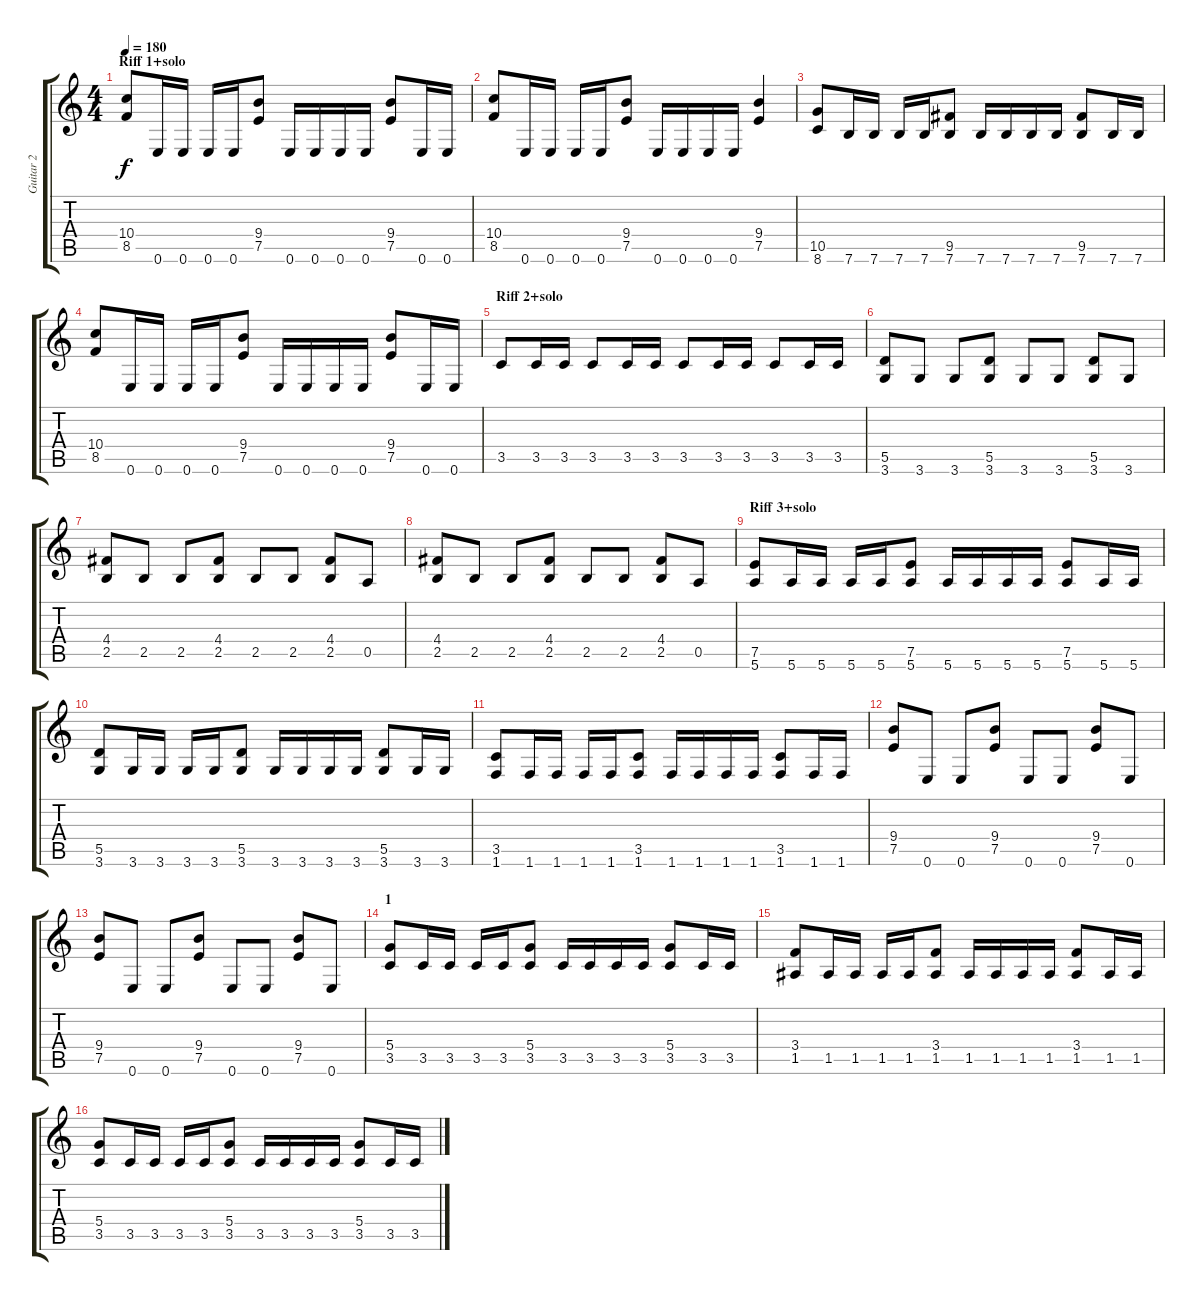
\track ("Guitar 2" "Guitar 2") {instrument distortionguitar}
\staff {score tabs}
\tuning (E4 B3 G3 D3 A2 E2) {hide}
\ts (4 4)
\section ("" "Riff 1+solo")
\tempo 180
\clef g2
\ks c
(10.4 8.5).8{dy f} 0.6.16 0.6.16 0.6.16 0.6.16 (9.4 7.5).8 0.6.16 0.6.16 0.6.16 0.6.16 (9.4 7.5).8 0.6.16 0.6.16 |
(10.4 8.5).8 0.6.16 0.6.16 0.6.16 0.6.16 (9.4 7.5).8 0.6.16 0.6.16 0.6.16 0.6.16 (9.4 7.5).4 |
(10.5 8.6).8 7.6.16 7.6.16 7.6.16 7.6.16 (9.5 7.6).8 7.6.16 7.6.16 7.6.16 7.6.16 (9.5 7.6).8 7.6.16 7.6.16 |
(10.4 8.5).8 0.6.16 0.6.16 0.6.16 0.6.16 (9.4 7.5).8 0.6.16 0.6.16 0.6.16 0.6.16 (9.4 7.5).8 0.6.16 0.6.16 |
\section ("" "Riff 2+solo")
3.5.8 3.5.16 3.5.16 3.5.8 3.5.16 3.5.16 3.5.8 3.5.16 3.5.16 3.5.8 3.5.16 3.5.16 |
(5.5 3.6).8 3.6.8 3.6.8 (5.5 3.6).8 3.6.8 3.6.8 (5.5 3.6).8 3.6.8 |
(4.4 2.5).8 2.5.8 2.5.8 (4.4 2.5).8 2.5.8 2.5.8 (4.4 2.5).8 0.5.8 |
(4.4 2.5).8 2.5.8 2.5.8 (4.4 2.5).8 2.5.8 2.5.8 (4.4 2.5).8 0.5.8 |
\section ("" "Riff 3+solo")
(7.5 5.6).8 5.6.16 5.6.16 5.6.16 5.6.16 (7.5 5.6).8 5.6.16 5.6.16 5.6.16 5.6.16 (7.5 5.6).8 5.6.16 5.6.16 |
(5.5 3.6).8 3.6.16 3.6.16 3.6.16 3.6.16 (5.5 3.6).8 3.6.16 3.6.16 3.6.16 3.6.16 (5.5 3.6).8 3.6.16 3.6.16 |
(3.5 1.6).8 1.6.16 1.6.16 1.6.16 1.6.16 (3.5 1.6).8 1.6.16 1.6.16 1.6.16 1.6.16 (3.5 1.6).8 1.6.16 1.6.16 |
(9.4 7.5).8 0.6.8 0.6.8 (9.4 7.5).8 0.6.8 0.6.8 (9.4 7.5).8 0.6.8 |
(9.4 7.5).8 0.6.8 0.6.8 (9.4 7.5).8 0.6.8 0.6.8 (9.4 7.5).8 0.6.8 |
\section ("" "1")
(5.4 3.5).8 3.5.16 3.5.16 3.5.16 3.5.16 (5.4 3.5).8 3.5.16 3.5.16 3.5.16 3.5.16 (5.4 3.5).8 3.5.16 3.5.16 |
(3.4 1.5).8 1.5.16 1.5.16 1.5.16 1.5.16 (3.4 1.5).8 1.5.16 1.5.16 1.5.16 1.5.16 (3.4 1.5).8 1.5.16 1.5.16 |
(5.4 3.5).8 3.5.16 3.5.16 3.5.16 3.5.16 (5.4 3.5).8 3.5.16 3.5.16 3.5.16 3.5.16 (5.4 3.5).8 3.5.16 3.5.16
